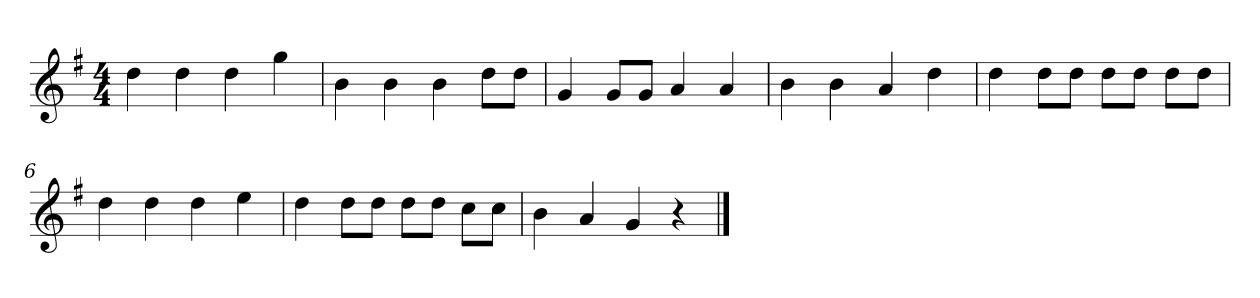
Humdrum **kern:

**kern
*part1
*staff1
*k[f#]
*M4/4
*MM120
=1
4dd
4dd
4dd
4gg
=2
4b
4b
4b
8ddL
8ddJ
=3
4g
8gL
8gJ
4a
4a
=4
4b
4b
4a
4dd
=5
4dd
8ddL
8ddJ
8ddL
8ddJ
8ddL
8ddJ
=6
4dd
4dd
4dd
4ee
=7
4dd
8ddL
8ddJ
8ddL
8ddJ
8ccL
8ccJ
=8
4b
4a
4g
4r
==
*-
